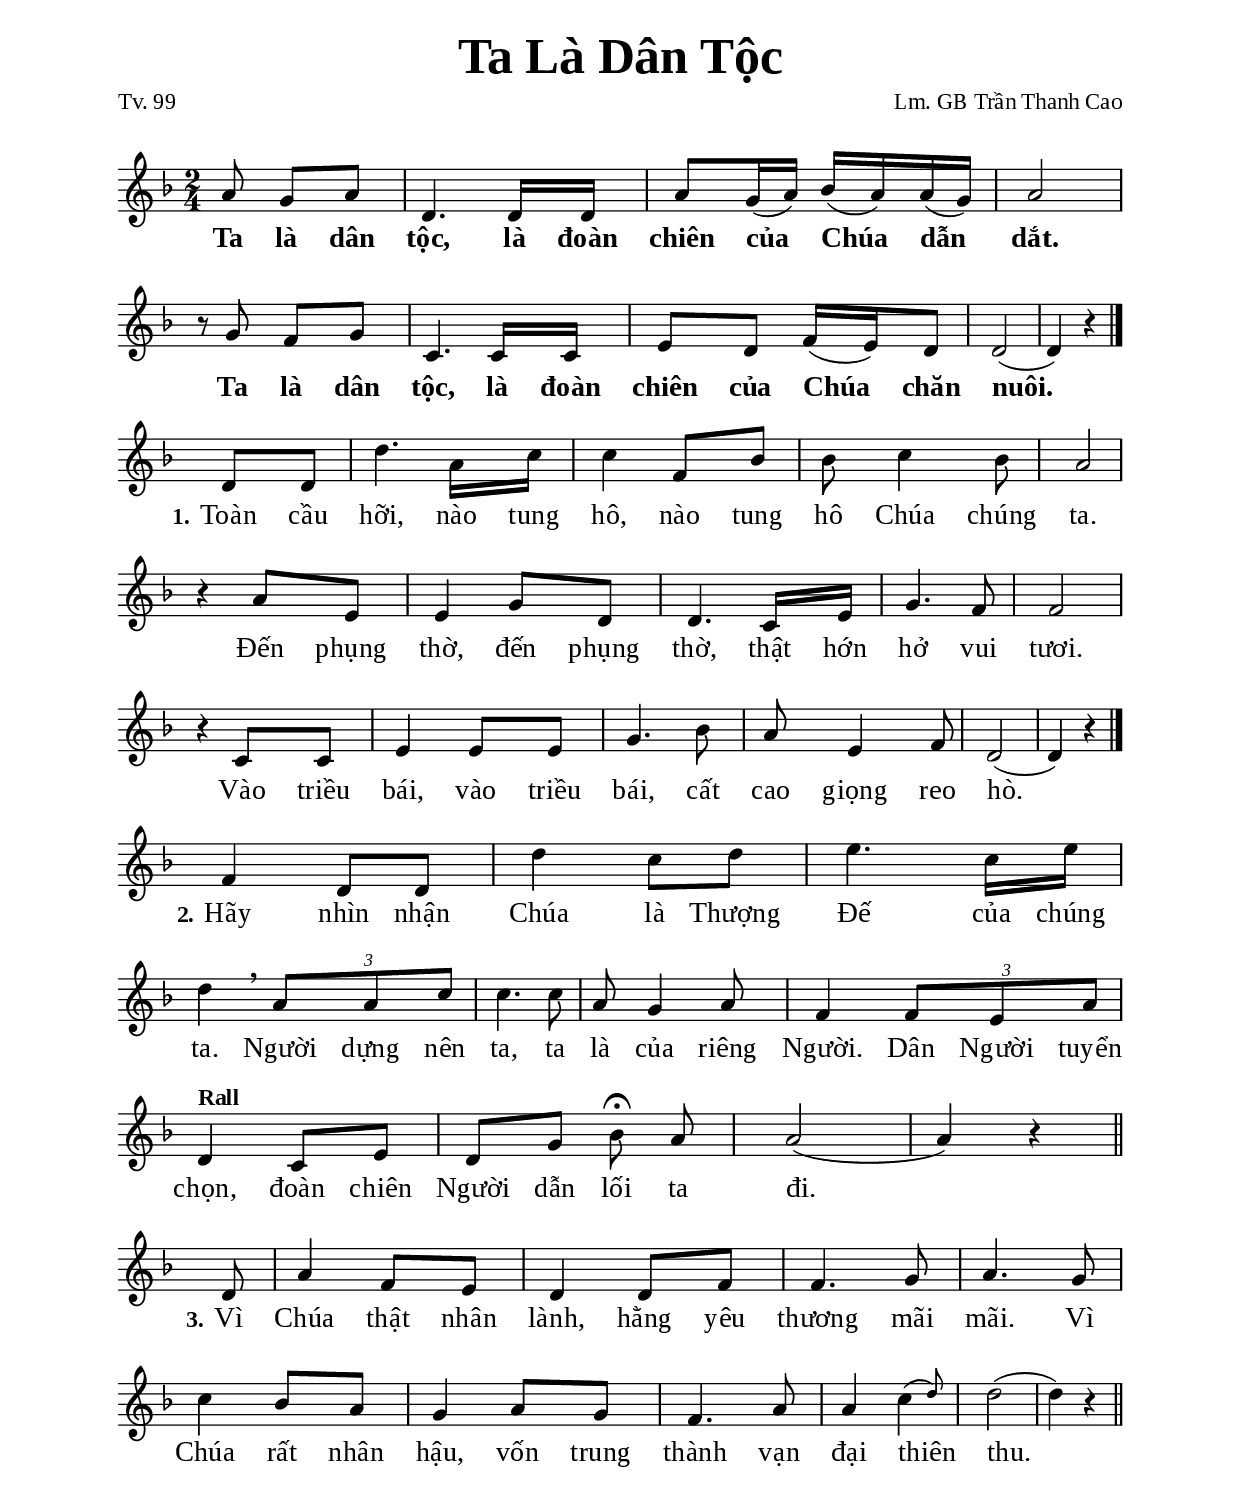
% Cài đặt chung
\version "2.22.1"
\include "english.ly"

\header {
  title = \markup { \fontsize #3 "Ta Là Dân Tộc" }
  poet = "Tv. 99"
  composer = "Lm. GB Trần Thanh Cao"
  arranger = " "
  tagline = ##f
}

% Nhạc điệp khúc
nhacDiepKhuc = \relative c'' {
  \partial 4. a8 g a |
  d,4. d16 d |
  a'8 g16 _(a) bf _(a) a _(g) |
  a2 |
  r8 g f g |
  c,4. c16 c |
  e8 d f16 (e) d8 |
  d2 ( |
  d4) r \bar "|."
}

% Nhạc phiên khúc
nhacPhienKhucMot = \relative c'' {
  \partial 4 d,8 d |
  d'4. a16 c |
  c4 f,8 bf |
  bf c4 bf8 |
  a2 |
  r4 a8 e |
  e4 g8 d |
  d4. c16 e |
  g4. f8 |
  f2 |
  r4 c8 c |
  e4 e8 e |
  g4. bf8 |
  a e4 f8 |
  d2 ( |
  d4) r \bar "|."
}

nhacPhienKhucHai = \relative c'' {
  f,4 d8 d |
  d'4 c8 d |
  e4. c16 e |
  d4 \breathe \tuplet 3/2 { a8 a c } |
  c4. c8 |
  a8 g4 a8 |
  f4 \tuplet 3/2 { f8 e a } |
  \tempo "Rall" d,4 c8 e |
  d g
  \autoBeamOff
  bf \fermata a |
  \autoBeamOn
  a2 ( |
  a4) r \bar "||"
}

nhacPhienKhucBa = \relative c'' {
  \partial 8 d,8 |
  a'4 f8 e |
  d4 d8 f |
  f4. g8 |
  a4. g8 |
  c4 bf8 a |
  g4 a8 g |
  f4. a8 |
  a4 \afterGrace c (d8) |
  d2 ( |
  d4) r \bar "||"
}

% Lời điệp khúc
loiDiepKhuc = \lyricmode {
  Ta là dân tộc, là đoàn chiên của Chúa dẫn dắt.
  Ta là dân tộc, là đoàn chiên của Chúa chăn nuôi.
}

% Lời phiên khúc
loiPhienKhucMot = \lyricmode {
  \set stanza = #"1."
  Toàn cầu hỡi, nào tung hô, nào tung hô Chúa chúng ta.
  Đến phụng thờ, đến phụng thờ, thật hớn hở vui tươi.
  Vào triều bái, vào triều bái, cất cao giọng reo hò.
}

loiPhienKhucHai = \lyricmode {
  \set stanza = #"2."
  Hãy nhìn nhận Chúa là Thượng Đế của chúng ta.
  Người dựng nên ta, ta là của riêng Người.
  Dân Người tuyển chọn, đoàn chiên Người dẫn lối ta đi.
}

loiPhienKhucBa = \lyricmode {
  \set stanza = #"3."
  Vì Chúa thật nhân lành, hằng yêu thương mãi mãi.
  Vì Chúa rất nhân hậu, vốn trung thành vạn đại thiên thu.
}


% Dàn trang
\paper {
  #(set-paper-size "a4")
  top-margin = 15\mm
  bottom-margin = 10\mm
  left-margin = 20\mm
  right-margin = 20\mm
  indent = #0
  #(define fonts
    (make-pango-font-tree
      "Liberation Serif"
      "Liberation Serif"
      "Liberation Serif"
      (/ 20 20)))
  page-count = #1
  system-system-spacing = #'((basic-distance . 13))
  score-system-spacing = #'((basic-distance . 13))
}

% Thiết lập tông và nhịp
TongNhip = { \key f \major \time 2/4 }

\score {
  \new ChoirStaff <<
    \new Staff = diepKhuc \with {
        \consists "Merge_rests_engraver"
        %\magnifyStaff #(magstep +1)
      }
      <<
      \new Voice = beSop {
        \TongNhip \nhacDiepKhuc
      }
    >>
    \new Lyrics \lyricsto beSop \loiDiepKhuc
  >>
  \layout {
    \override Lyrics.LyricText.font-series = #'bold
    \override Lyrics.LyricText.font-size = #+2
    \override Lyrics.LyricSpace.minimum-distance = #3
    \override Score.BarNumber.break-visibility = ##(#f #f #f)
    \override Score.SpacingSpanner.uniform-stretching = ##t
  }
}

\score {
  \new ChoirStaff <<
    \new Staff = phienKhuc \with {
        %\magnifyStaff #(magstep +1)
      }
      <<
      \new Voice = beSop {
        \key f \major \time 2/4 \nhacPhienKhucMot
      }
    >>
    \new Lyrics \lyricsto beSop \loiPhienKhucMot
  >>
  \layout {
    \override Staff.TimeSignature.transparent = ##t
    \override Lyrics.LyricText.font-size = #+2
    \override Lyrics.LyricSpace.minimum-distance = #3
    \override Score.BarNumber.break-visibility = ##(#f #f #f)
    \override Score.SpacingSpanner.uniform-stretching = ##t
  } 
}

\score {
  \new ChoirStaff <<
    \new Staff = phienKhuc \with {
        %\magnifyStaff #(magstep +1)
      }
      <<
      \new Voice = beSop {
        \key f \major \time 2/4 \nhacPhienKhucHai
      }
    >>
    \new Lyrics \lyricsto beSop \loiPhienKhucHai
  >>
  \layout {
    \override Staff.TimeSignature.transparent = ##t
    \override Lyrics.LyricText.font-size = #+2
    \override Lyrics.LyricSpace.minimum-distance = #2.3
    \override Score.BarNumber.break-visibility = ##(#f #f #f)
    \override Score.SpacingSpanner.uniform-stretching = ##t
  } 
}

\score {
  \new ChoirStaff <<
    \new Staff = phienKhuc \with {
        %\magnifyStaff #(magstep +1)
      }
      <<
      \new Voice = beSop {
        \key f \major \time 2/4 \nhacPhienKhucBa
      }
    >>
    \new Lyrics \lyricsto beSop \loiPhienKhucBa
  >>
  \layout {
    \override Staff.TimeSignature.transparent = ##t
    \override Lyrics.LyricText.font-size = #+2
    \override Lyrics.LyricSpace.minimum-distance = #3
    \override Score.BarNumber.break-visibility = ##(#f #f #f)
    \override Score.SpacingSpanner.uniform-stretching = ##t
  } 
}
